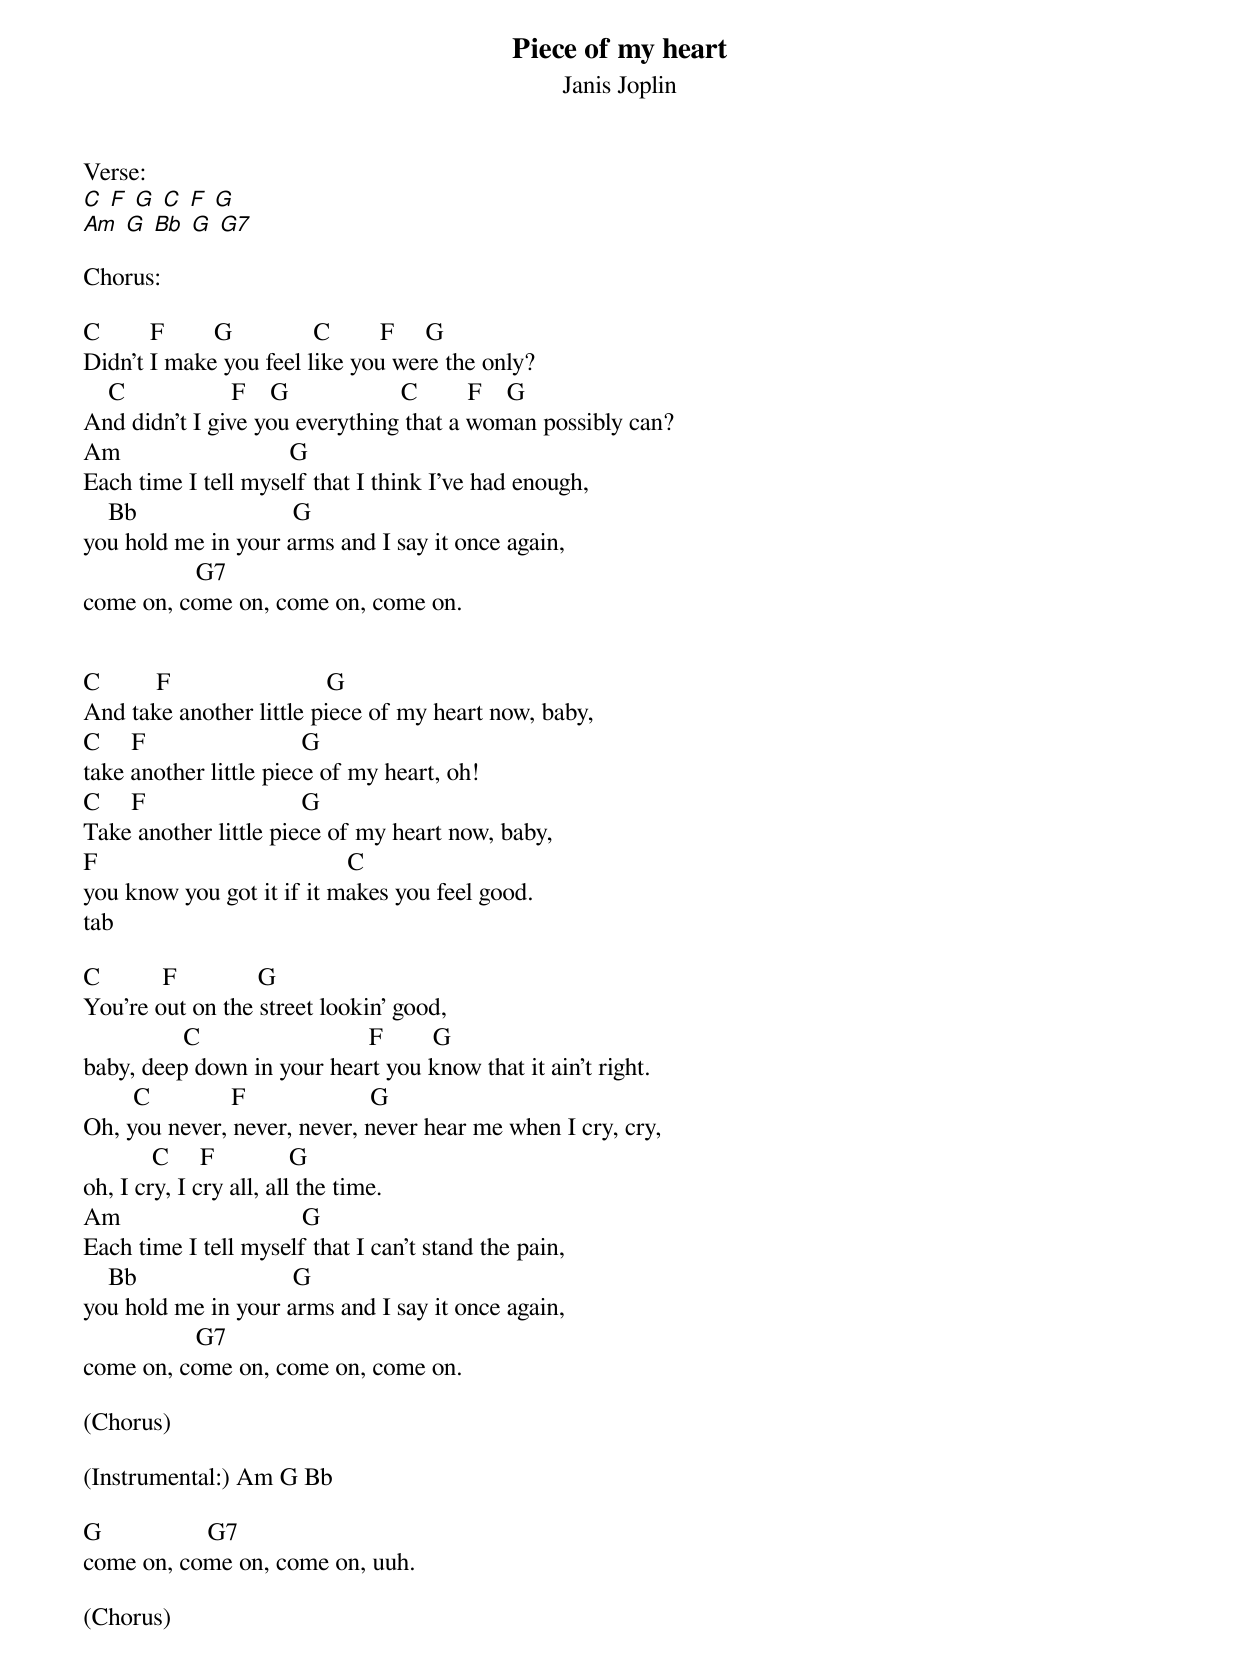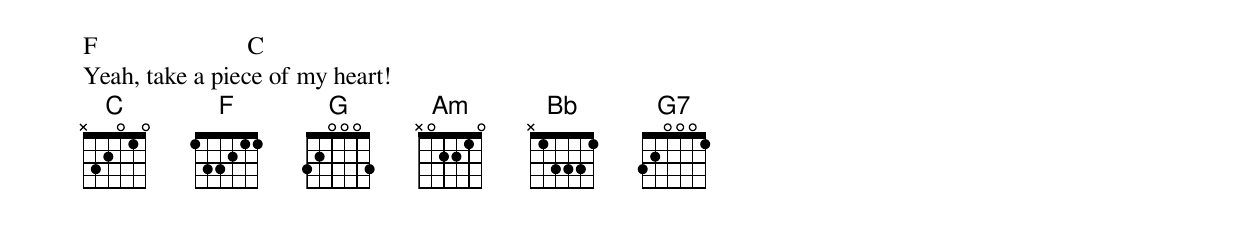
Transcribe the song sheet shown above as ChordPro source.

{t: Piece of my heart}
{st: Janis Joplin}

Verse:
[C] [F] [G] [C] [F] [G]
[Am] [G] [Bb] [G] [G7]

Chorus:

C        F        G             C        F     G
Didn't I make you feel like you were the only?
    C                 F    G                  C        F    G
And didn't I give you everything that a woman possibly can?
Am                           G
Each time I tell myself that I think I've had enough,
    Bb                         G
you hold me in your arms and I say it once again,
                  G7
come on, come on, come on, come on.


C         F                         G
And take another little piece of my heart now, baby,
C     F                         G
take another little piece of my heart, oh!
C     F                         G
Take another little piece of my heart now, baby,
F                                        C
you know you got it if it makes you feel good.
tab

C          F             G
You're out on the street lookin' good,
                C                           F        G
baby, deep down in your heart you know that it ain't right.
        C             F                    G
Oh, you never, never, never, never hear me when I cry, cry,
           C     F            G
oh, I cry, I cry all, all the time.
Am                             G
Each time I tell myself that I can't stand the pain,
    Bb                         G
you hold me in your arms and I say it once again,
                  G7
come on, come on, come on, come on.

(Chorus)

(Instrumental:) Am G Bb

G                 G7
come on, come on, come on, uuh.

(Chorus)

F                        C
Yeah, take a piece of my heart!
